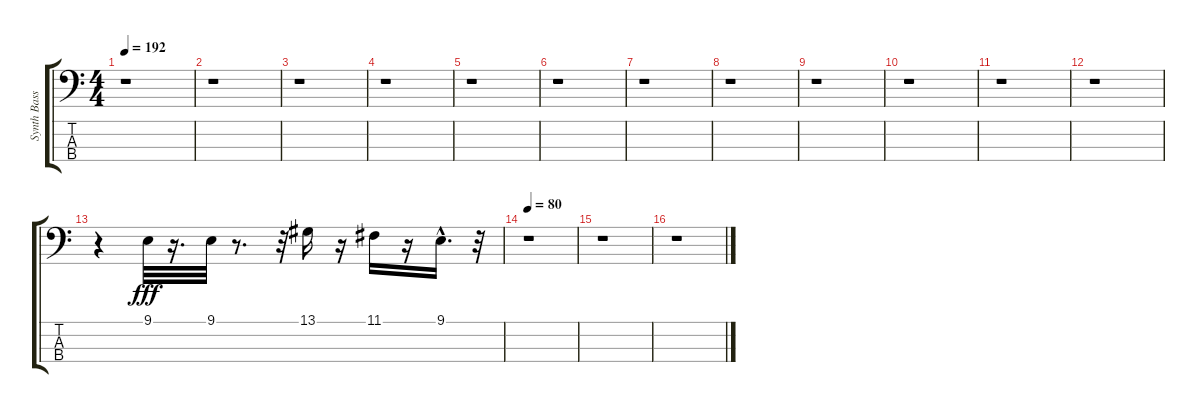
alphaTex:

\track ("Synth Bass" "Synth Bass") {instrument lead8bassandlead}
\staff {score tabs}
\tuning (G2 D2 A1 E1) {hide}
\ts (4 4)
\tempo 192
\clef f4
\ks c
r.1{dy f} |
r.1 |
r.1 |
r.1 |
r.1 |
r.1 |
r.1 |
r.1 |
r.1 |
r.1 |
r.1 |
r.1 |
r.4 9.1.32{dy fff} r.16{d} 9.1.32 r.8{d} r.32 13.1.16 r.16 11.1.16 r.16 9.1{hac}.16{d} r.32 |
\tempo 80
r.1 |
r.1 |
r.1
